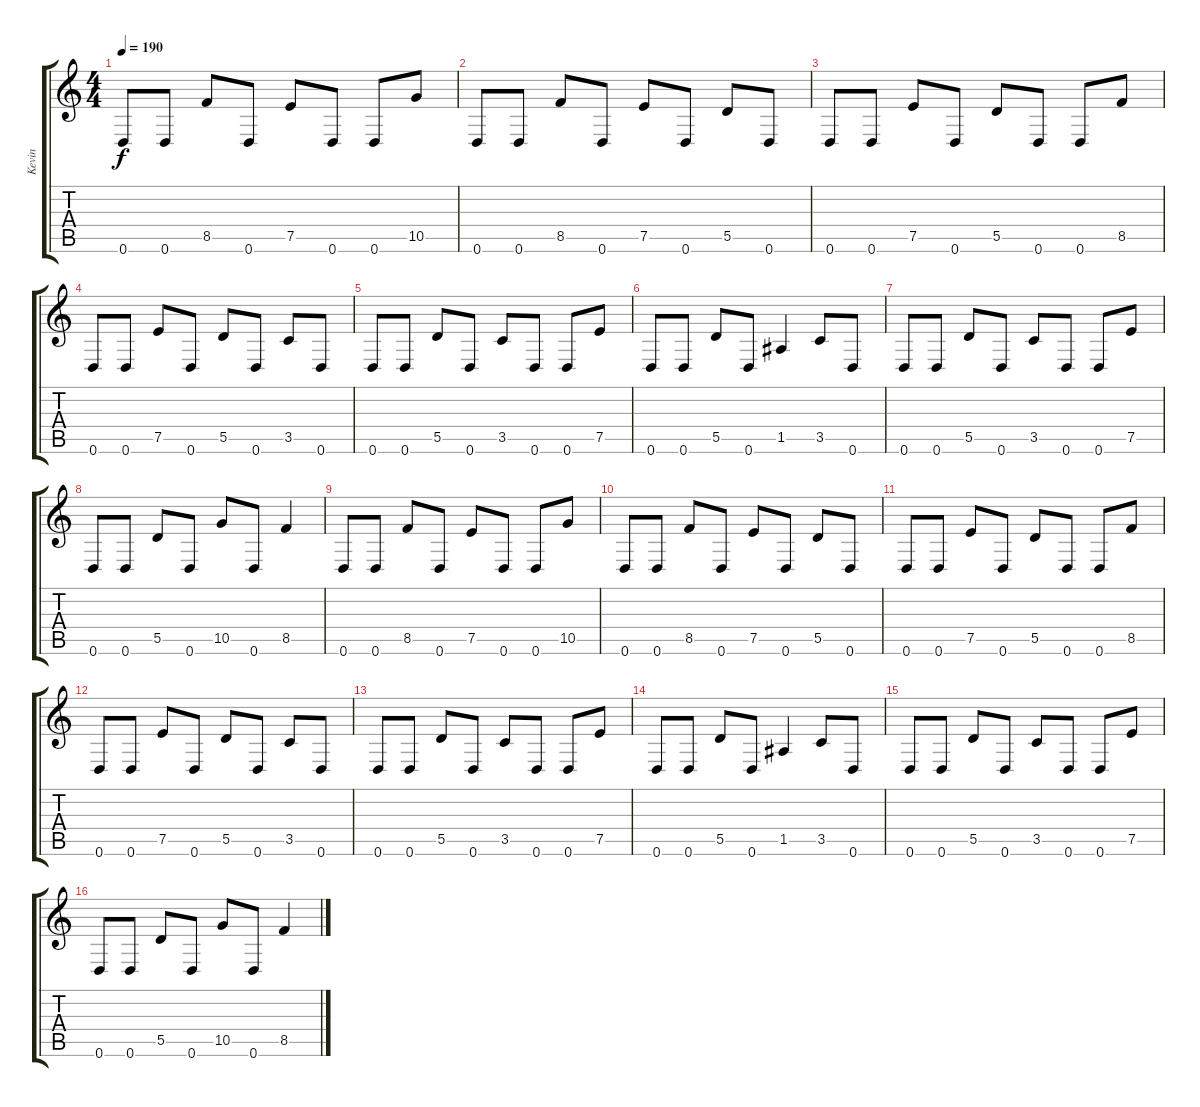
\track ("Kevin" "Kevin") {instrument distortionguitar}
\staff {score tabs}
\tuning (E4 B3 G3 D3 A2 D2) {hide}
\ts (4 4)
\tempo 190
\clef g2
\ks c
0.6.8{dy f} 0.6.8 8.5.8 0.6.8 7.5.8 0.6.8 0.6.8 10.5.8 |
0.6.8 0.6.8 8.5.8 0.6.8 7.5.8 0.6.8 5.5.8 0.6.8 |
0.6.8 0.6.8 7.5.8 0.6.8 5.5.8 0.6.8 0.6.8 8.5.8 |
0.6.8 0.6.8 7.5.8 0.6.8 5.5.8 0.6.8 3.5.8 0.6.8 |
0.6.8 0.6.8 5.5.8 0.6.8 3.5.8 0.6.8 0.6.8 7.5.8 |
0.6.8 0.6.8 5.5.8 0.6.8 1.5.4 3.5.8 0.6.8 |
0.6.8 0.6.8 5.5.8 0.6.8 3.5.8 0.6.8 0.6.8 7.5.8 |
0.6.8 0.6.8 5.5.8 0.6.8 10.5.8 0.6.8 8.5.4 |
0.6.8 0.6.8 8.5.8 0.6.8 7.5.8 0.6.8 0.6.8 10.5.8 |
0.6.8 0.6.8 8.5.8 0.6.8 7.5.8 0.6.8 5.5.8 0.6.8 |
0.6.8 0.6.8 7.5.8 0.6.8 5.5.8 0.6.8 0.6.8 8.5.8 |
0.6.8 0.6.8 7.5.8 0.6.8 5.5.8 0.6.8 3.5.8 0.6.8 |
0.6.8 0.6.8 5.5.8 0.6.8 3.5.8 0.6.8 0.6.8 7.5.8 |
0.6.8 0.6.8 5.5.8 0.6.8 1.5.4 3.5.8 0.6.8 |
0.6.8 0.6.8 5.5.8 0.6.8 3.5.8 0.6.8 0.6.8 7.5.8 |
0.6.8 0.6.8 5.5.8 0.6.8 10.5.8 0.6.8 8.5.4
